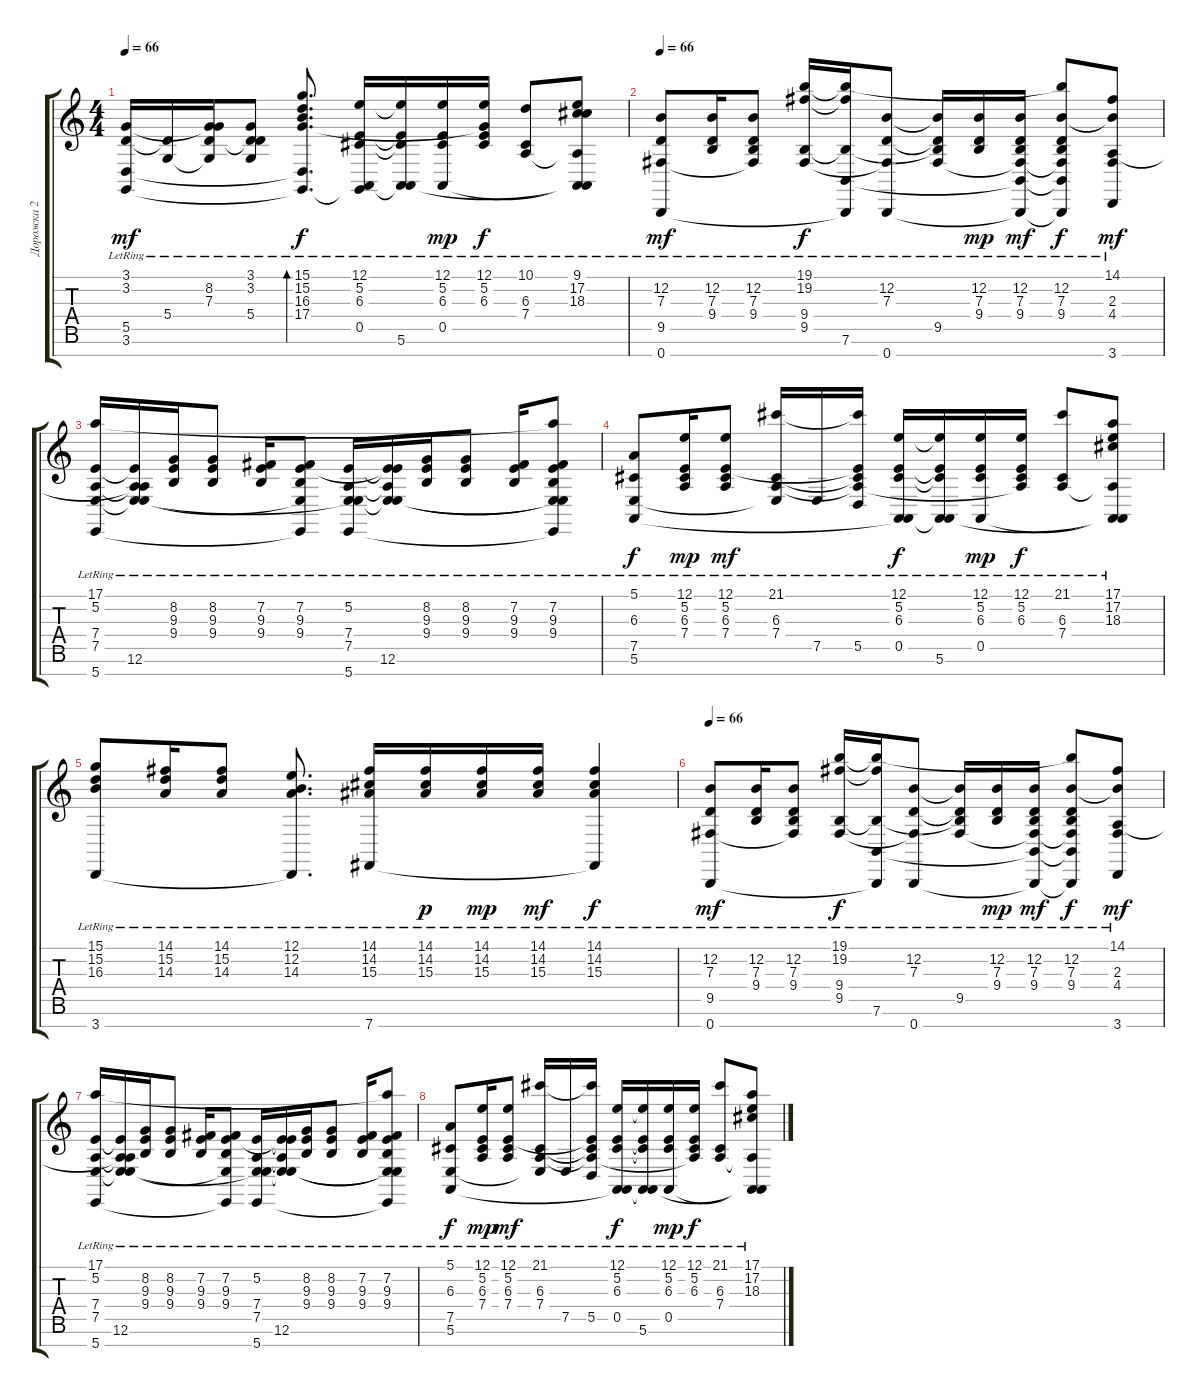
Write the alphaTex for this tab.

\track ("Дорожка 2" "Дорожка 2") {instrument electricgrandpiano}
\staff {score tabs}
\tuning (E4 B3 G3 D3 A2 E2 B1) {hide}
\ts (4 4)
\tempo 66
\clef g2
\ks c
(3.1{lr} 3.2{lr} 5.5{lr} 3.6{lr}).16{dy mf} (3.2{t} 5.4{lr}).16 (3.1{t} 8.2{lr} 7.3{lr} 5.4{t}).16 (3.1{lr} 3.2{lr} 7.3{t} 5.4{lr}).8 (15.1{lr} 15.2{lr} 16.3{lr} 17.4{lr} 5.5{t} 3.6{t}).8{d bd 480 dy f} (12.1{lr} 5.2{lr} 6.3{lr} 0.5{lr} 3.6{t}).16 (12.1{t} 5.2{t} 6.3{t} 0.5{t} 5.6{lr}).16 (12.1{lr} 5.2{lr} 6.3{lr} 0.5{lr}).16{dy mp} (12.1{lr} 5.2{lr} 6.3{lr} 17.4{t}).16{dy f} (10.1 6.3{lr} 7.4{lr}).8 (9.1{lr} 17.2{lr} 18.3{lr} 7.4{t} 0.5{t} 5.6{t}).8 |
\tempo 66
(12.2{lr} 7.3{lr} 9.5{lr} 0.7{lr}).8{dy mf} (12.2{lr} 7.3{lr} 9.4{lr}).16 (12.2{lr} 7.3{lr} 9.4{lr} 9.5{t}).8 (19.1{lr} 19.2{lr} 9.4{lr} 9.5{lr}).16{dy f} (19.1{t} 19.2{t} 9.4{t} 7.6{lr} 0.7{t}).16 (12.2{lr} 7.3{lr} 9.5{t} 0.7{lr}).8 (12.2{t} 7.3{t} 9.4{t} 9.5{lr}).16 (12.2{lr} 7.3{lr} 9.4{lr}).16{dy mp} (12.2{lr} 7.3{lr} 9.4{lr} 9.5{t} 7.6{t} 0.7{t}).16{dy mf} (19.1{t} 12.2{lr} 7.3{lr} 9.4{lr} 9.5{t} 7.6{t} 0.7{t}).8{dy f} (14.1{lr} 12.2{t} 2.3{lr} 4.4{lr} 3.7{lr}).8{dy mf} |
(17.1{lr} 5.2{lr} 7.4{lr} 7.5{lr} 5.7{lr}).16 (5.2{t} 2.3{t} 7.4{t} 7.5{t} 12.6{lr}).16 (8.2{lr} 9.3{lr} 9.4{lr}).16 (8.2{lr} 9.3{lr} 9.4{lr}).8 (7.2{lr} 9.3{lr} 9.4{lr}).16 (7.2{lr} 9.3{lr} 9.4{lr} 7.5{t} 5.7{t}).8 (5.2{lr} 7.4{lr} 7.5{lr} 12.6{t} 5.7{lr}).16 (5.2{t} 9.3{t} 7.4{t} 7.5{t} 12.6{lr}).16 (8.2{lr} 9.3{lr} 9.4{lr}).16 (8.2{lr} 9.3{lr} 9.4{lr}).8 (7.2{lr} 9.3{lr} 9.4{lr}).16 (17.1{t} 7.2{lr} 9.3{lr} 9.4{lr} 7.5{t} 12.6{t} 5.7{t}).8 |
(5.1{lr} 6.3{lr} 7.5{lr} 5.6{lr}).8{dy f} (12.1{lr} 5.2{lr} 6.3{lr} 7.4{lr}).16{dy mp} (12.1{lr} 5.2{lr} 6.3{lr} 7.4{lr}).8{dy mf} (21.1{lr} 6.3{lr} 7.4{lr} 7.5{t}).16 7.5{lr}.16 (21.1{t} 5.2{t} 6.3{t} 7.4{t} 5.5{lr}).16 (12.1{lr} 5.2{lr} 6.3{lr} 0.5{lr} 5.6{t}).16{dy f} (12.1{t} 5.2{t} 6.3{t} 0.5{t} 5.6{lr}).16 (12.1{lr} 5.2{lr} 6.3{lr} 0.5{lr}).16{dy mp} (12.1{lr} 5.2{lr} 6.3{lr} 7.4{t}).16{dy f} (21.1{lr} 6.3{lr} 7.4{lr}).8 (17.1{lr} 17.2{lr} 18.3{lr} 7.4{t} 0.5{t} 5.6{t}).8 |
(15.1{lr} 15.2{lr} 16.3{lr} 3.7{lr}).8 (14.1{lr} 15.2{lr} 14.3{lr}).16 (14.1{lr} 15.2{lr} 14.3{lr}).8 (12.1{lr} 12.2{lr} 14.3{lr} 3.7{t}).8{d} (14.1{lr} 14.2{lr} 15.3{lr} 7.7{lr}).16 (14.1{lr} 14.2{lr} 15.3{lr}).16{dy p} (14.1{lr} 14.2{lr} 15.3{lr}).16{dy mp} (14.1{lr} 14.2{lr} 15.3{lr}).16{dy mf} (14.1{lr} 14.2{lr} 15.3{lr} 7.7{t}).4{dy f} |
\tempo 66
(12.2{lr} 7.3{lr} 9.5{lr} 0.7{lr}).8{dy mf} (12.2{lr} 7.3{lr} 9.4{lr}).16 (12.2{lr} 7.3{lr} 9.4{lr} 9.5{t}).8 (19.1{lr} 19.2{lr} 9.4{lr} 9.5{lr}).16{dy f} (19.1{t} 19.2{t} 9.4{t} 7.6{lr} 0.7{t}).16 (12.2{lr} 7.3{lr} 9.5{t} 0.7{lr}).8 (12.2{t} 7.3{t} 9.4{t} 9.5{lr}).16 (12.2{lr} 7.3{lr} 9.4{lr}).16{dy mp} (12.2{lr} 7.3{lr} 9.4{lr} 9.5{t} 7.6{t} 0.7{t}).16{dy mf} (19.1{t} 12.2{lr} 7.3{lr} 9.4{lr} 9.5{t} 7.6{t} 0.7{t}).8{dy f} (14.1{lr} 12.2{t} 2.3{lr} 4.4{lr} 3.7{lr}).8{dy mf} |
(17.1{lr} 5.2{lr} 7.4{lr} 7.5{lr} 5.7{lr}).16 (5.2{t} 2.3{t} 7.4{t} 7.5{t} 12.6{lr}).16 (8.2{lr} 9.3{lr} 9.4{lr}).16 (8.2{lr} 9.3{lr} 9.4{lr}).8 (7.2{lr} 9.3{lr} 9.4{lr}).16 (7.2{lr} 9.3{lr} 9.4{lr} 7.5{t} 5.7{t}).8 (5.2{lr} 7.4{lr} 7.5{lr} 12.6{t} 5.7{lr}).16 (5.2{t} 9.3{t} 7.4{t} 7.5{t} 12.6{lr}).16 (8.2{lr} 9.3{lr} 9.4{lr}).16 (8.2{lr} 9.3{lr} 9.4{lr}).8 (7.2{lr} 9.3{lr} 9.4{lr}).16 (17.1{t} 7.2{lr} 9.3{lr} 9.4{lr} 7.5{t} 12.6{t} 5.7{t}).8 |
(5.1{lr} 6.3{lr} 7.5{lr} 5.6{lr}).8{dy f} (12.1{lr} 5.2{lr} 6.3{lr} 7.4{lr}).16{dy mp} (12.1{lr} 5.2{lr} 6.3{lr} 7.4{lr}).8{dy mf} (21.1{lr} 6.3{lr} 7.4{lr} 7.5{t}).16 7.5{lr}.16 (21.1{t} 5.2{t} 6.3{t} 7.4{t} 5.5{lr}).16 (12.1{lr} 5.2{lr} 6.3{lr} 0.5{lr} 5.6{t}).16{dy f} (12.1{t} 5.2{t} 6.3{t} 0.5{t} 5.6{lr}).16 (12.1{lr} 5.2{lr} 6.3{lr} 0.5{lr}).16{dy mp} (12.1{lr} 5.2{lr} 6.3{lr} 7.4{t}).16{dy f} (21.1{lr} 6.3{lr} 7.4{lr}).8 (17.1{lr} 17.2{lr} 18.3{lr} 7.4{t} 0.5{t} 5.6{t}).8
